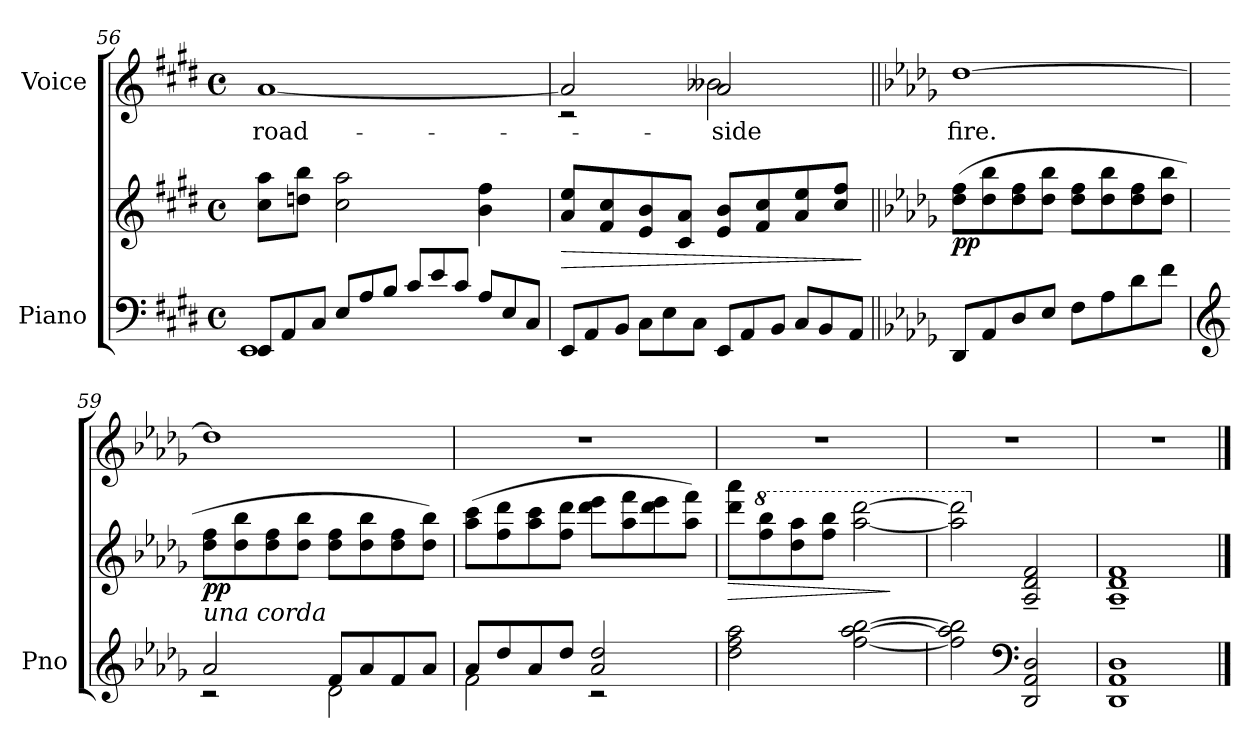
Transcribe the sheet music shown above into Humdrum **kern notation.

**kern	**kern	**dynam	**kern	**text
*part2	*part2	*part2	*part1	*part1
*staff3	*staff2	*staff2/3	*staff1	*staff1
*I"Piano	*	*	*I"Voice	*
*I'Pno	*	*	*	*
*clefF4	*clefG2	*	*clefG2	*
*k[f#c#g#d#]	*k[f#c#g#d#]	*	*k[f#c#g#d#]	*
*M4/4	*M4/4	*	*M4/4	*
*met(c)	*met(c)	*	*met(c)	*
*Xtuplet	*	*	*	*
=56	=56	=56	=56	=56
*^	*	*	*	*
!	!	!	!	!	!LO:LY:b
12EE/L	1EE	8cc#\ 8aa\L	.	[1a	road-
12AA/	.	.	.	.	.
.	.	8ddn\ 8bb\J	.	.	.
12C#/J	.	.	.	.	.
12E/L	.	2cc#\ 2aa\	.	.	.
12A/	.	.	.	.	.
12B/J	.	.	.	.	.
12c#/L	.	.	.	.	.
12e/	.	.	.	.	.
12c#/J	.	.	.	.	.
12A/L	.	4b\ 4ff#\	.	.	.
12E/	.	.	.	.	.
12C#/J	.	.	.	.	.
*v	*v	*	*	*	*
=57	=57	=57	=57	=57
!	!	!LO:HP:b	!	!
*	*	*	*^	*
12EE/L	8a/ 8ee/L	>	2a/]	2r	.
12AA/	.	.	.	.	.
.	8f#/ 8cc#/	.	.	.	.
12BB/J	.	.	.	.	.
12C#\L	8e/ 8b/	.	.	.	.
12E\	.	.	.	.	.
.	8c#/ 8a/J	.	.	.	.
12C#\J	.	.	.	.	.
!	!	!	!	!	!LO:LY:b
12EE/L	8e/ 8b/L	.	2a/	2b--X\	-side
12AA/	.	.	.	.	.
.	8f#/ 8cc#/	.	.	.	.
12BB/J	.	.	.	.	.
12C#/L	8a/ 8ee/	.	.	.	.
12BB/	.	.	.	.	.
.	8cc#/ 8ff#/J	.	.	.	.
12AA/J	.	.	.	.	.
*	*	*	*v	*v	*
.	.	]	.	.
!!LO:LB:g=z
=58||	=58||	=58||	=58||	=58||
*k[b-e-a-d-g-]	*k[b-e-a-d-g-]	*	*k[b-e-a-d-g-]	*
!	!	!LO:DY:b	!	!LO:LY:b
8DD-/L	(8dd-\ 8ff\L	pp	[1dd-	fire.
8AA-/	8dd-\ 8bb-\	.	.	.
8D-/	8dd-\ 8ff\	.	.	.
8E-/J	8dd-\ 8bb-\J	.	.	.
8F\L	8dd-\ 8ff\L	.	.	.
8A-\	8dd-\ 8bb-\	.	.	.
8d-\	8dd-\ 8ff\	.	.	.
8f\J	8dd-\ 8bb-\J	.	.	.
=59	=59	=59	=59	=59
*clefG2	*	*	*	*
*^	*	*	*	*
!	!	!LO:TX:b:i:t=una corda	!	!	!
!	!	!	!LO:DY:b	!	!
2a-/	2r	8dd-\ 8ff\L	pp	1dd-]	.
.	.	8dd-\ 8bb-\	.	.	.
.	.	8dd-\ 8ff\	.	.	.
.	.	8dd-\ 8bb-\J	.	.	.
8f/L	2d-\	8dd-\ 8ff\L	.	.	.
8a-/	.	8dd-\ 8bb-\	.	.	.
8f/	.	8dd-\ 8ff\	.	.	.
8a-/J	.	8dd-\ 8bb-\J)	.	.	.
=60	=60	=60	=60	=60	=60
8a-/L	2f\	(8aa-\ 8ccc\L	.	1r	.
8dd-/	.	8ff\ 8ddd-\	.	.	.
8a-/	.	8aa-\ 8ccc\	.	.	.
8dd-/J	.	8ff\ 8ddd-\J	.	.	.
2a-/ 2dd-/	2r	8ddd-\ 8eee-\L	.	.	.
.	.	8aa-\ 8fff\	.	.	.
.	.	8ddd-\ 8eee-\	.	.	.
.	.	8aa-\ 8fff\J)	.	.	.
*v	*v	*	*	*	*
=61	=61	=61	=61	=61
!	!	!LO:HP:b	!	!
2dd-\ 2ff\ 2aa-\	8ddd-\ 8aaa-\L	>	1r	.
*	*8va	*	*	*
.	8fff\ 8bbb-\	.	.	.
.	8ddd-\ 8aaa-\	.	.	.
.	8fff\ 8bbb-\J	.	.	.
[2ff\ [2aa-\ [2bb-\	[2aaa-\ [2dddd-\	.	.	.
.	.	]	.	.
=62	=62	=62	=62	=62
2ff\] 2aa-\] 2bb-\]	2aaa-\] 2dddd-\]	.	1r	.
*clefF4	*	*	*	*
*	*X8va	*	*	*
2DD-/ 2AA-/ 2D-/	2A-/~ 2d-/~ 2f/~	.	.	.
=63	=63	=63	=63	=63
1DD- 1AA- 1D-	1A-~ 1d-~ 1f~	.	1r	.
==	==	==	==	==
*-	*-	*-	*-	*-
